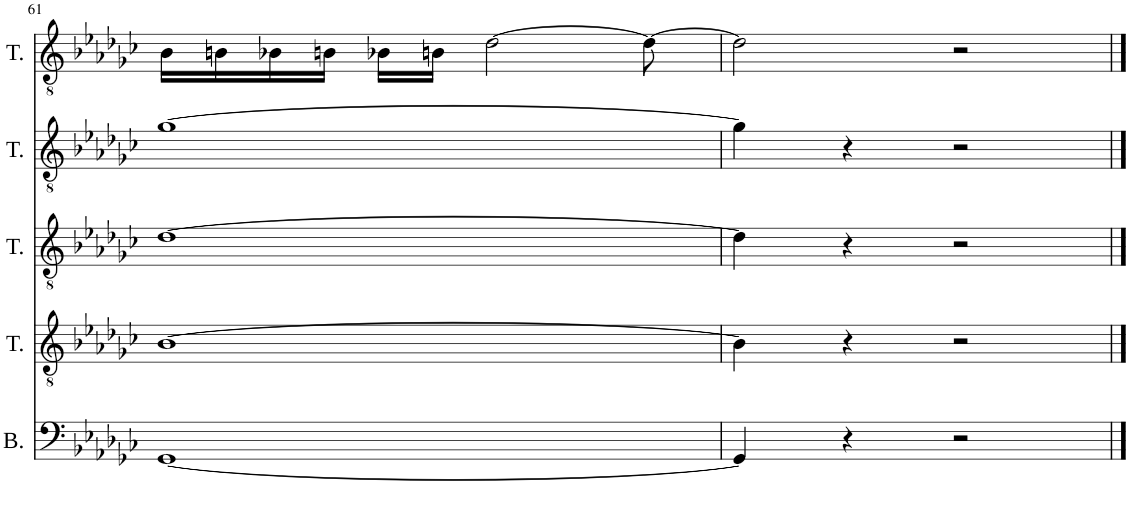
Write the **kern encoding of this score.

**kern	**kern	**kern	**kern	**kern
*part5	*part4	*part3	*part2	*part1
*staff5	*staff4	*staff3	*staff2	*staff1
*I"Bass	*I"Tenor	*I"Tenor	*I"Tenor	*I"Tenor
*I'B.	*I'T.	*I'T.	*I'T.	*I'T.
!!LO:PB:g=z
*clefF4	*clefGv2	*clefGv2	*clefGv2	*clefGv2
*k[b-e-a-d-g-c-]	*k[b-e-a-d-g-c-]	*k[b-e-a-d-g-c-]	*k[b-e-a-d-g-c-]	*k[b-e-a-d-g-c-]
*M4/4	*M4/4	*M4/4	*M4/4	*M4/4
=61	=61	=61	=61	=61
[1GG-	[1B-	[1d-	[1g-	16B-\LL
.	.	.	.	16Bn\
.	.	.	.	16B-X\
.	.	.	.	16Bn\JJ
.	.	.	.	16B-X\LL
.	.	.	.	16Bn\JJ
.	.	.	.	[2d-\
.	.	.	.	8d-\_
=62	=62	=62	=62	=62
4GG-/]	4B-\]	4d-\]	4g-\]	2d-\]
4r	4r	4r	4r	.
2r	2r	2r	2r	2r
==	==	==	==	==
*-	*-	*-	*-	*-
